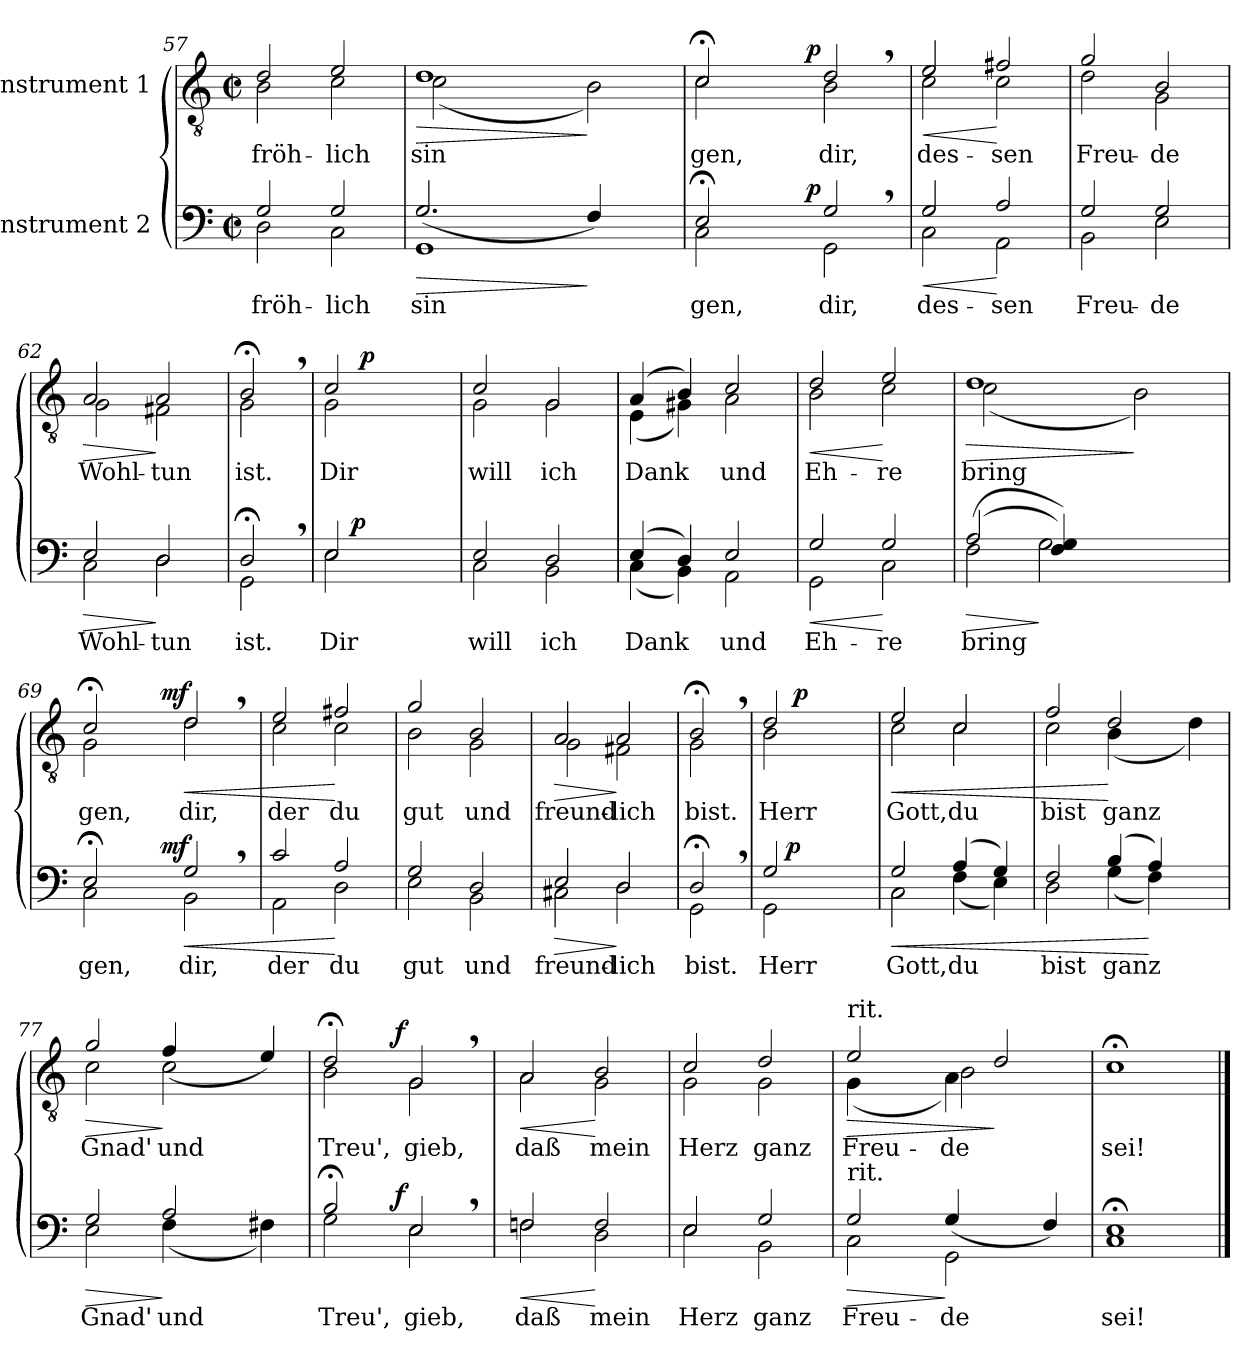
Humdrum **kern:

**kern	**text	**dynam	**kern	**text	**dynam
*part2	*part2	*part2	*part1	*part1	*part1
*staff2	*staff2	*staff2	*staff1	*staff1	*staff1
*I"Instrument 2	*	*	*I"Instrument 1	*	*
*clefF4	*	*	*clefGv2	*	*
*k[]	*	*	*k[]	*	*
*C:	*	*	*C:	*	*
*M2/2	*	*	*M2/2	*	*
*met(c|)	*	*	*met(c|)	*	*
=57	=57	=57	=57	=57	=57
*^	*	*	*	*	*
!	!	!LO:LY:a	!	!	!LO:LY:b	!
*	*	*	*	*^	*	*
2G/	2D\	fröh-	.	2d/	2B\	fröh-	.
!	!	!LO:LY:a	!	!	!	!LO:LY:b	!
2G/	2C\	-lich	.	2e/	2c\	-lich	.
=58	=58	=58	=58	=58	=58	=58	=58
!	!	!LO:LY:a	!LO:HP:b	!	!	!LO:LY:b	!LO:HP:b
1GG	(>2.G/	sin-	>	1d	(<2c\	sin-	>
.	.	.	.	.	1ryy	.	.
.	4ryy	.	.	.	.	.	.
!	!	!LO:LY:a	!	!	!	!LO:LY:b	!
4F/)	2ryy	--	]	2B\)	.	--	]
4ryy	.	.	.	.	.	.	.
*	*	*	*	*v	*v	*	*
=59	=59	=59	=59	=59	=59	=59
!	!	!LO:LY:a	!	!	!LO:LY:b	!
*	*^	*	*	*^	*	*
*	*	*	*	*	*	*^	*	*
2E;</	2C\	4ryy	-gen,	.	2c;</	2c\	4ryy	-gen,	.
.	.	8ryy	.	.	.	.	8ryy	.	.
.	.	16ryy	.	.	.	.	16ryy	.	.
.	.	64ryy	.	.	.	.	64ryy	.	.
!	!	!	!	!LO:DY:a	!	!	!	!	!LO:DY:a
.	.	2ryy	.	p	.	.	2ryy	.	p
!	!	!	!LO:LY:a	!	!	!	!	!LO:LY:b	!
2G,>/	2GG\	.	dir,	.	2d,>/	2B\	.	dir,	.
.	.	32.ryy	.	.	.	.	32.ryy	.	.
=60	=60	=60	=60	=60	=60	=60	=60	=60	=60
!	!	!	!LO:LY:a	!LO:HP:b	!	!	!	!LO:LY:b	!LO:HP:b
*	*v	*v	*	*	*	*	*	*	*
*	*	*	*	*	*v	*v	*	*
2G/	2C\	des-	<	2e/	2c\	des-	<
!	!	!LO:LY:a	!	!	!	!LO:LY:b	!
2A/	2AA\	-sen	[	2f#X/	2c\	-sen	[
=61	=61	=61	=61	=61	=61	=61	=61
!	!	!LO:LY:a	!	!	!	!LO:LY:b	!
2G/	2BB\	Freu-	.	2g/	2d\	Freu-	.
!	!	!LO:LY:a	!	!	!	!LO:LY:b	!
2G/	2E\	-de	.	2B/	2G\	-de	.
=62	=62	=62	=62	=62	=62	=62	=62
!	!	!LO:LY:a	!LO:HP:b	!	!	!LO:LY:b	!LO:HP:b
2E/	2C\	Wohl-	>	2A/	2G\	Wohl-	>
!	!	!LO:LY:a	!	!	!	!LO:LY:b	!
2D/	2D\	-tun	]	2A/	2F#X\	-tun	]
=63	=63	=63	=63	=63	=63	=63	=63
!	!	!LO:LY:a	!	!	!	!LO:LY:b	!
2D;<,>/	2GG\	ist.	.	2B;<,>/	2G\	ist.	.
!!LO:LB:g=z
=64	=64	=64	=64	=64	=64	=64	=64
!	!	!LO:LY:a	!	!	!	!LO:LY:b	!
*	*^	*	*	*	*^	*	*
2E/	2E\	16.ryy	Dir	.	2c/	2G\	16..ryy	Dir	.
!	!	!	!	!LO:DY:a	!	!	!	!	!
.	.	4ryy	.	p	.	.	.	.	.
!	!	!	!	!	!	!	!	!	!LO:DY:a
.	.	.	.	.	.	.	4ryy	.	p
.	.	8ryy	.	.	.	.	.	.	.
.	.	.	.	.	.	.	8ryy	.	.
.	.	32ryy	.	.	.	.	.	.	.
.	.	.	.	.	.	.	64ryy	.	.
=65	=65	=65	=65	=65	=65	=65	=65	=65	=65
!	!	!	!LO:LY:a	!	!	!	!	!LO:LY:b	!
*	*v	*v	*	*	*	*	*	*	*
*	*	*	*	*	*v	*v	*	*
2E/	2C\	will	.	2c/	2G\	will	.
!	!	!LO:LY:a	!	!	!	!LO:LY:b	!
2D/	2BB\	ich	.	2G/	2G\	ich	.
=66	=66	=66	=66	=66	=66	=66	=66
!	!	!LO:LY:a	!	!	!	!LO:LY:b	!
(>4E/	(<4C\	Dank	.	(>4A/	(<4E\	Dank	.
!	!	!LO:LY:a	!	!	!	!LO:LY:b	!
4D/)	4BB\)	.	.	4B/)	4G#X\)	.	.
!	!	!LO:LY:a	!	!	!	!LO:LY:b	!
2E/	2AA\	und	.	2c/	2A\	und	.
=67	=67	=67	=67	=67	=67	=67	=67
!	!	!LO:LY:a	!LO:HP:b	!	!	!LO:LY:b	!LO:HP:b
2G/	2GG\	Eh-	<	2d/	2B\	Eh-	<
!	!	!LO:LY:a	!	!	!	!LO:LY:b	!
2G/	2C\	-re	[	2e/	2c\	-re	[
=68	=68	=68	=68	=68	=68	=68	=68
!	!	!LO:LY:a	!LO:HP:b	!	!	!LO:LY:b	!LO:HP:b
(>2A/	(<2F\	bring-	>	1d	(<2c\	bring-	>
!	!	!LO:LY:a	!	!	!	!	!
2G\	4G/ 4F/))	--	]	.	1ryy	.	.
.	2ryy	.	.	.	.	.	.
!	!	!	!	!	!	!LO:LY:b	!
2ryy	.	.	.	2B\)	.	--	]
.	4ryy	.	.	.	.	.	.
*	*	*	*	*v	*v	*	*
=69	=69	=69	=69	=69	=69	=69
!	!	!LO:LY:a	!	!	!LO:LY:b	!
*	*^	*	*	*^	*	*
*	*	*	*	*	*	*^	*	*
2E;</	2C\	4ryy	-gen,	.	2c;</	2G\	4ryy	-gen,	.
.	.	8ryy	.	.	.	.	8ryy	.	.
.	.	32ryy	.	.	.	.	32ryy	.	.
!	!	!	!	!LO:DY:a	!	!	!	!	!LO:DY:a
.	.	2ryy	.	mf	.	.	2ryy	.	mf
!	!	!	!LO:LY:a	!LO:HP:b	!	!	!	!LO:LY:b	!LO:HP:b
2G,>/	2BB\	.	dir,	<	2d,>/	2d\	.	dir,	<
.	.	16.ryy	.	.	.	.	16.ryy	.	.
=70	=70	=70	=70	=70	=70	=70	=70	=70	=70
!	!	!	!LO:LY:a	!	!	!	!	!LO:LY:b	!
*	*v	*v	*	*	*	*	*	*	*
*	*	*	*	*	*v	*v	*	*
2c/	2AA\	der	.	2e/	2c\	der	.
!	!	!LO:LY:a	!	!	!	!LO:LY:b	!
2A/	2D\	du	[	2f#X/	2c\	du	[
=71	=71	=71	=71	=71	=71	=71	=71
!	!	!LO:LY:a	!	!	!	!LO:LY:b	!
2G/	2E\	gut	.	2g/	2B\	gut	.
!	!	!LO:LY:a	!	!	!	!LO:LY:b	!
2D/	2BB\	und	.	2B/	2G\	und	.
=72	=72	=72	=72	=72	=72	=72	=72
!	!	!LO:LY:a	!LO:HP:b	!	!	!LO:LY:b	!LO:HP:b
2E/	2C#X\	freund-	>	2A/	2G\	freund-	>
!	!	!LO:LY:a	!	!	!	!LO:LY:b	!
2D/	2D\	-lich	]	2A/	2F#X\	-lich	]
=73	=73	=73	=73	=73	=73	=73	=73
!	!	!LO:LY:a	!	!	!	!LO:LY:b	!
2D;<,>/	2GG\	bist.	.	2B;<,>/	2G\	bist.	.
!!LO:PB:g=z
=74	=74	=74	=74	=74	=74	=74	=74
!	!	!LO:LY:a	!	!	!	!LO:LY:b	!
*	*^	*	*	*	*^	*	*
2G/	2GG\	16.ryy	Herr	.	2d/	2B\	16..ryy	Herr	.
!	!	!	!	!LO:DY:a	!	!	!	!	!
.	.	4ryy	.	p	.	.	.	.	.
!	!	!	!	!	!	!	!	!	!LO:DY:a
.	.	.	.	.	.	.	4ryy	.	p
.	.	8ryy	.	.	.	.	.	.	.
.	.	.	.	.	.	.	8ryy	.	.
.	.	32ryy	.	.	.	.	.	.	.
.	.	.	.	.	.	.	64ryy	.	.
=75	=75	=75	=75	=75	=75	=75	=75	=75	=75
!	!	!	!LO:LY:a	!LO:HP:b	!	!	!	!LO:LY:b	!LO:HP:b
*	*v	*v	*	*	*	*	*	*	*
*	*	*	*	*	*v	*v	*	*
2G/	2C\	Gott,	<	2e/	2c\	Gott,	<
!	!	!LO:LY:a	!	!	!	!LO:LY:b	!
(>4A/	(<4F\	du	.	2c/	2c\	du	.
!	!	!LO:LY:a	!	!	!	!	!
4G/)	4E\)	.	.	.	.	.	.
=76	=76	=76	=76	=76	=76	=76	=76
!	!	!LO:LY:a	!	!	!	!LO:LY:b	!
2F/	2D\	bist	.	2f/	2c\	bist	.
!	!	!LO:LY:a	!	!	!	!LO:LY:b	!
(>4B/	(<4G\	ganz	.	2d/	(<4B\	ganz	[
!	!	!LO:LY:a	!	!	!	!	!
4A/)	4F\)	.	[	.	2ryy	.	.
!	!	!	!	!	!	!LO:LY:b	!
4ryy	4ryy	.	.	4d\)	.	.	.
=77	=77	=77	=77	=77	=77	=77	=77
!	!	!LO:LY:a	!LO:HP:b	!	!	!LO:LY:b	!LO:HP:b
2G/	2E\	Gnad'	>	2g/	2c\	Gnad'	>
!	!	!LO:LY:a	!	!	!	!LO:LY:b	!
2A/	(<4F\	und	]	2c\	(>4f/	und	]
.	2ryy	.	.	.	2ryy	.	.
!	!	!LO:LY:a	!	!	!	!LO:LY:b	!
4F#X\)	.	.	.	4e/)	.	.	.
*	*	*	*	*v	*v	*	*
=78	=78	=78	=78	=78	=78	=78
!	!	!LO:LY:a	!	!	!LO:LY:b	!
*	*^	*	*	*^	*	*
*	*	*	*	*	*	*^	*	*
2B;</	2G\	4...ryy	Treu',	.	2d;</	2B\	4...ryy	Treu',	.
!	!	!	!	!LO:DY:a	!	!	!	!	!LO:DY:a
.	.	2ryy	.	f	.	.	2ryy	.	f
!	!	!	!LO:LY:a	!	!	!	!	!LO:LY:b	!
2E,>/	2E\	.	gieb,	.	2G,>/	2G\	.	gieb,	.
.	.	32ryy	.	.	.	.	32ryy	.	.
=79	=79	=79	=79	=79	=79	=79	=79	=79	=79
!	!	!	!LO:LY:a	!LO:HP:b	!	!	!	!LO:LY:b	!LO:HP:b
*	*v	*v	*	*	*	*	*	*	*
*	*	*	*	*	*v	*v	*	*
2Fn/	2F\	daß	<	2A/	2A\	daß	<
!	!	!LO:LY:a	!	!	!	!LO:LY:b	!
2F/	2D\	mein	[	2B/	2G\	mein	[
=80	=80	=80	=80	=80	=80	=80	=80
!	!	!LO:LY:a	!	!	!	!LO:LY:b	!
2E/	2E\	Herz	.	2c/	2G\	Herz	.
!	!	!LO:LY:a	!	!	!	!LO:LY:b	!
2G/	2BB\	ganz	.	2d/	2G\	ganz	.
=81	=81	=81	=81	=81	=81	=81	=81
!	!	!	!	!LO:TX:a:t=rit.	!	!	!
!LO:TX:a:t=rit.	!	!	!	!	!	!	!
!	!	!LO:LY:a	!LO:HP:b	!	!	!LO:LY:b	!LO:HP:b
2G/	2C\	Freu-	>	2e/	(<4G\	Freu-	>
.	.	.	.	.	4ryy	.	.
!	!	!LO:LY:a	!	!	!	!LO:LY:b	!
!	!	!	!	!	!	!LO:LY:b	!
2GG\	(>4G/	-de	]	4A\)	2B\	-de	.
.	2ryy	.	.	2d/	.	.	]
!	!	!LO:LY:a	!	!	!	!	!
4F/)	.	.	.	.	4ryy	.	.
*v	*v	*	*	*	*	*	*
=82	=82	=82	=82	=82	=82	=82
!	!LO:LY:a	!	!	!	!LO:LY:b	!
*	*	*	*v	*v	*	*
1E;< 1C;<	sei!	.	1c;<	sei!	.
==	==	==	==	==	==
*-	*-	*-	*-	*-	*-
